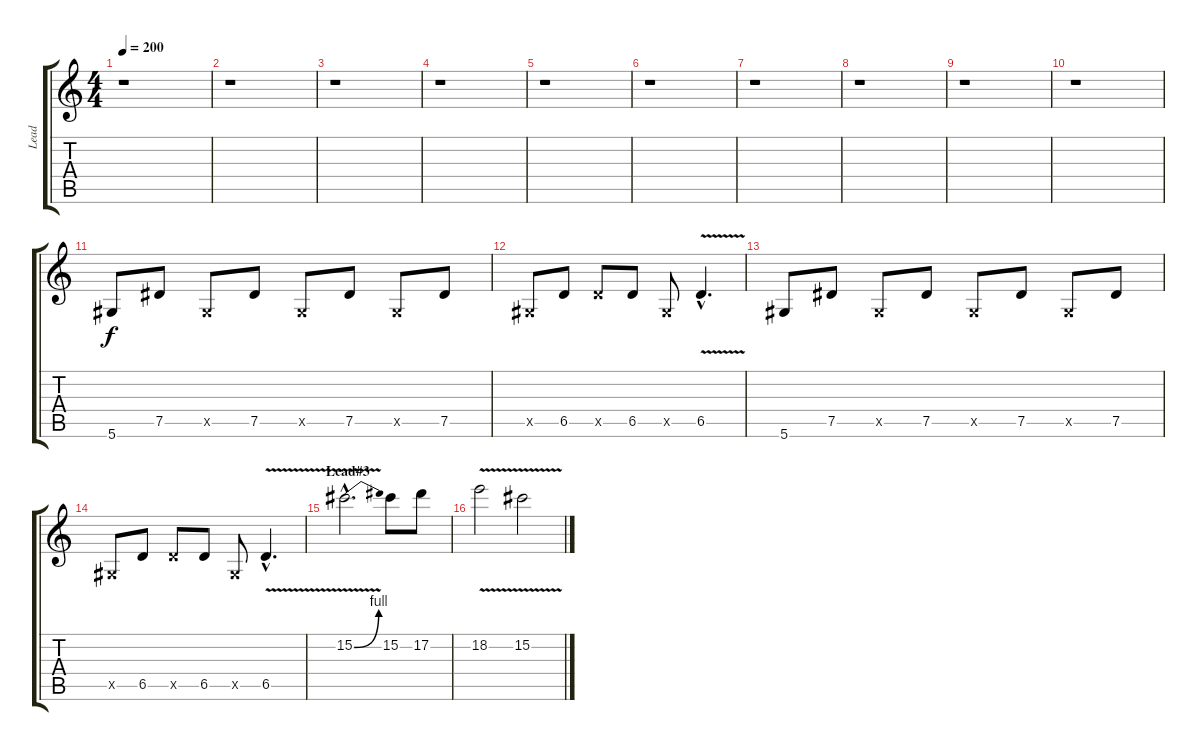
\track ("Lead" "Lead") {instrument overdrivenguitar}
\staff {score tabs}
\tuning (Eb4 Bb3 Gb3 Db3 Ab2 Eb2) {hide}
\ts (4 4)
\tempo 200
\clef g2
\ks c
r.1{dy f} |
r.1 |
r.1 |
r.1 |
r.1 |
r.1 |
r.1 |
r.1 |
r.1 |
r.1 |
5.6.8 7.5.8 0.5{x}.8 7.5.8 0.5{x}.8 7.5.8 0.5{x}.8 7.5.8 |
0.5{x}.8 6.5.8 6.5{x}.8 6.5.8 0.5{x}.8 6.5{v hac}.4{d} |
5.6.8 7.5.8 0.5{x}.8 7.5.8 0.5{x}.8 7.5.8 0.5{x}.8 7.5.8 |
0.5{x}.8 6.5.8 6.5{x}.8 6.5.8 0.5{x}.8 6.5{v hac}.4{d} |
\section ("" "Lead#3")
15.2{be (bend 0 0 60 4) v hac}.2{d} 15.2.8 17.2.8 |
18.2{v}.2 15.2{v}.2
